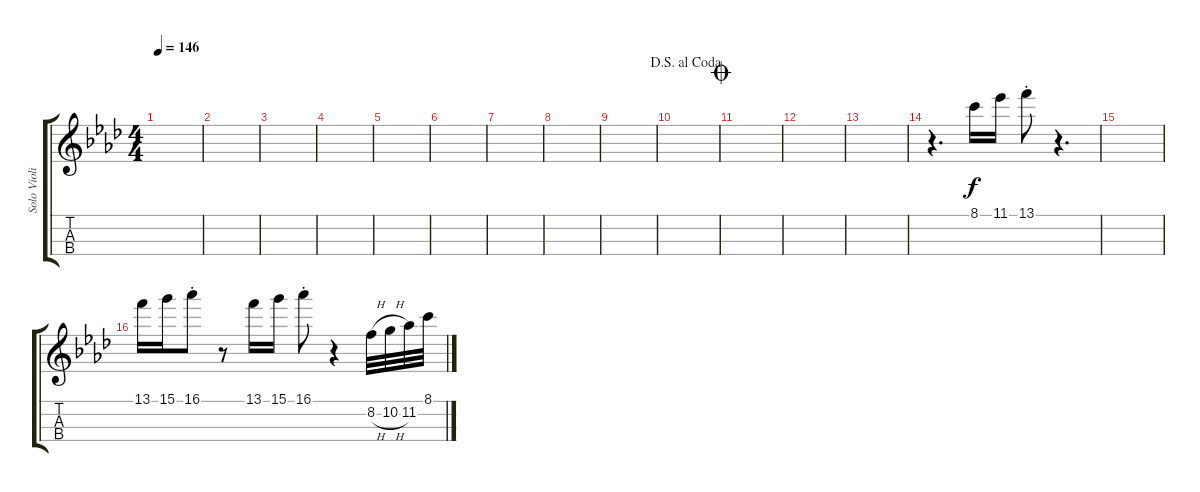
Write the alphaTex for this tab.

\track ("Solo Violin" "Solo Violi") {instrument violin}
\staff {score tabs}
\tuning (E5 A4 D4 G3) {hide}
\ts (4 4)
\tempo 146
\clef g2
\ks fminor
|
|
|
|
|
|
|
|
|
\jump dalsegnoalcoda
|
\jump coda
|
|
|
r.4{d} 8.1.16 11.1.16 13.1{st}.8 r.4{d} |
|
13.1.16 15.1.16 16.1{st}.8 r.8 13.1.16 15.1.16 16.1{st}.8 r.4 8.2{h}.32 10.2{h}.32 11.2.32 8.1.32
